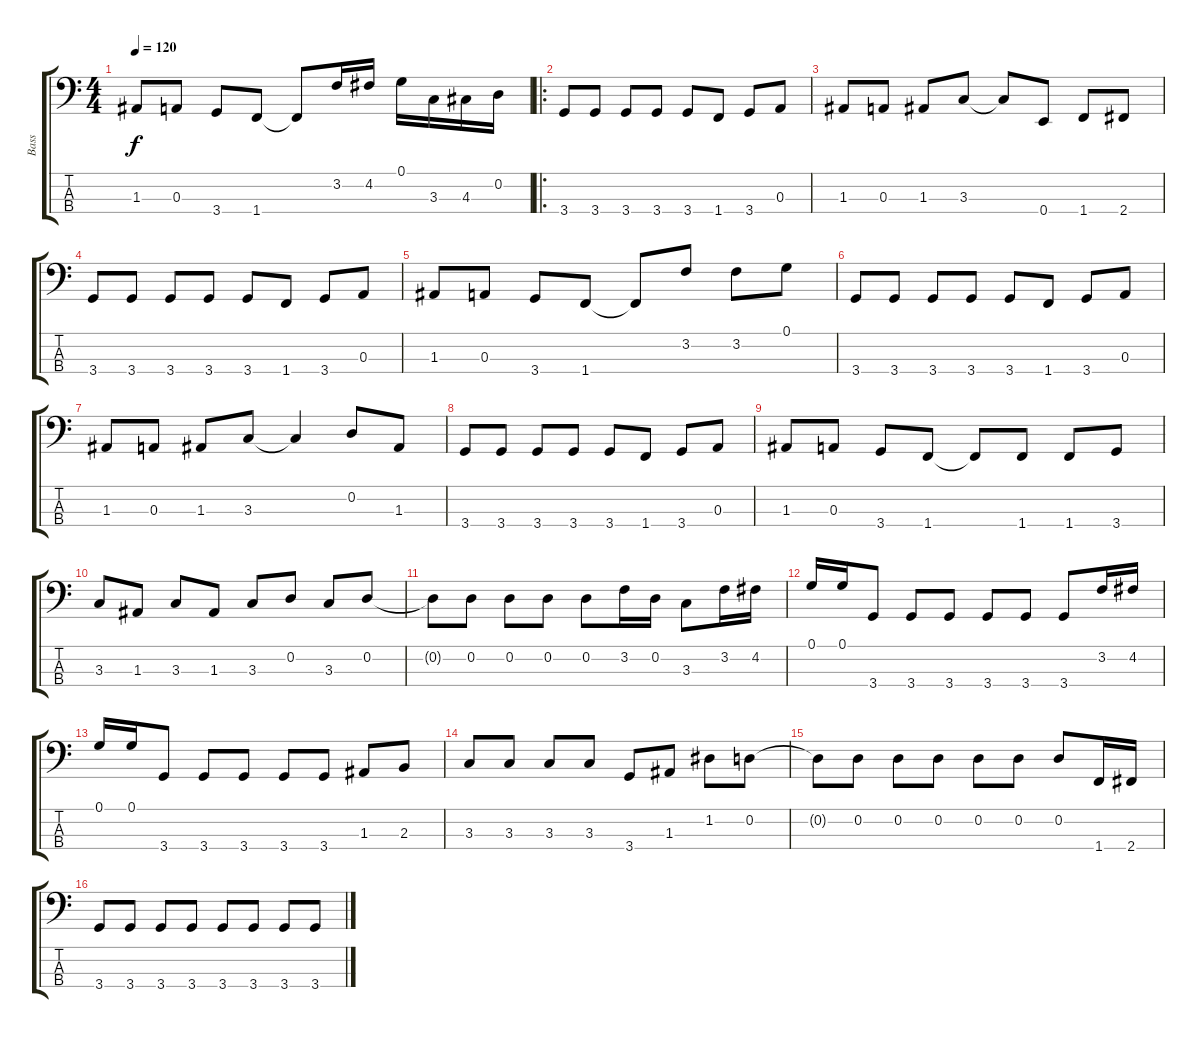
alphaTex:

\track ("Bass" "Bass") {instrument electricbassfinger}
\staff {score tabs}
\tuning (G2 D2 A1 E1) {hide}
\ts (4 4)
\tempo 120
\clef f4
\ks c
1.3.8{dy f} 0.3.8 3.4.8 1.4.8 1.4{t}.8 3.2.16 4.2.16 0.1.16 3.3.16 4.3.16 0.2.16 |
\ro
3.4.8 3.4.8 3.4.8 3.4.8 3.4.8 1.4.8 3.4.8 0.3.8 |
1.3.8 0.3.8 1.3.8 3.3.8 3.3{t}.8 0.4.8 1.4.8 2.4.8 |
3.4.8 3.4.8 3.4.8 3.4.8 3.4.8 1.4.8 3.4.8 0.3.8 |
1.3.8 0.3.8 3.4.8 1.4.8 1.4{t}.8 3.2.8 3.2.8 0.1.8 |
3.4.8 3.4.8 3.4.8 3.4.8 3.4.8 1.4.8 3.4.8 0.3.8 |
1.3.8 0.3.8 1.3.8 3.3.8 3.3{t}.4 0.2.8 1.3.8 |
3.4.8 3.4.8 3.4.8 3.4.8 3.4.8 1.4.8 3.4.8 0.3.8 |
1.3.8 0.3.8 3.4.8 1.4.8 1.4{t}.8 1.4.8 1.4.8 3.4.8 |
3.3.8 1.3.8 3.3.8 1.3.8 3.3.8 0.2.8 3.3.8 0.2.8 |
0.2{t}.8 0.2.8 0.2.8 0.2.8 0.2.8 3.2.16 0.2.16 3.3.8 3.2.16 4.2.16 |
0.1.16 0.1.16 3.4.8 3.4.8 3.4.8 3.4.8 3.4.8 3.4.8 3.2.16 4.2.16 |
0.1.16 0.1.16 3.4.8 3.4.8 3.4.8 3.4.8 3.4.8 1.3.8 2.3.8 |
3.3.8 3.3.8 3.3.8 3.3.8 3.4.8 1.3.8 1.2.8 0.2.8 |
0.2{t}.8 0.2.8 0.2.8 0.2.8 0.2.8 0.2.8 0.2.8 1.4.16 2.4.16 |
3.4.8 3.4.8 3.4.8 3.4.8 3.4.8 3.4.8 3.4.8 3.4.8
